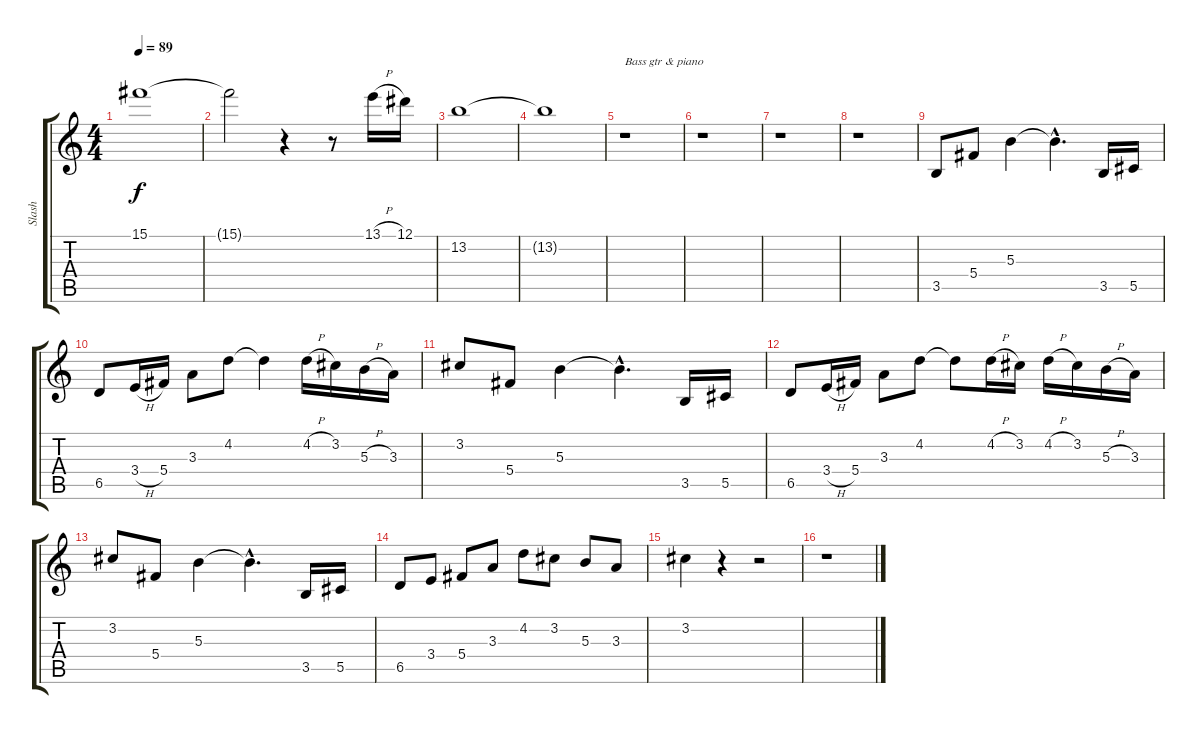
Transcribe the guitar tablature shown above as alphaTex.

\track ("Slash" "Slash") {instrument distortionguitar}
\staff {score tabs}
\tuning (Eb4 Bb3 Gb3 Db3 Ab2 Eb2) {hide}
\ts (4 4)
\tempo 89
\clef g2
\ks c
15.1{t}.1{dy f} |
15.1{t}.2 r.4 r.8 13.1{h}.16 12.1.16 |
13.2.1 |
13.2{t}.1 |
r.1{txt "Bass gtr & piano"} |
r.1 |
r.1 |
r.1 |
3.5.8 5.4.8 5.3.4 5.3{hac t}.4{d} 3.5.16 5.5.16 |
6.5.8 3.4{h}.16 5.4.16 3.3.8 4.2.8 4.2{t}.4 4.2{h}.16 3.2.16 5.3{h}.16 3.3.16 |
3.2.8 5.4.8 5.3.4 5.3{hac t}.4{d} 3.5.16 5.5.16 |
6.5.8 3.4{h}.16 5.4.16 3.3.8 4.2.8 4.2{t}.8 4.2{h}.16 3.2.16 4.2{h}.16 3.2.16 5.3{h}.16 3.3.16 |
3.2.8 5.4.8 5.3.4 5.3{hac t}.4{d} 3.5.16 5.5.16 |
6.5.8 3.4.8 5.4.8 3.3.8 4.2.8 3.2.8 5.3.8 3.3.8 |
3.2.4 r.4 r.2 |
r.1
